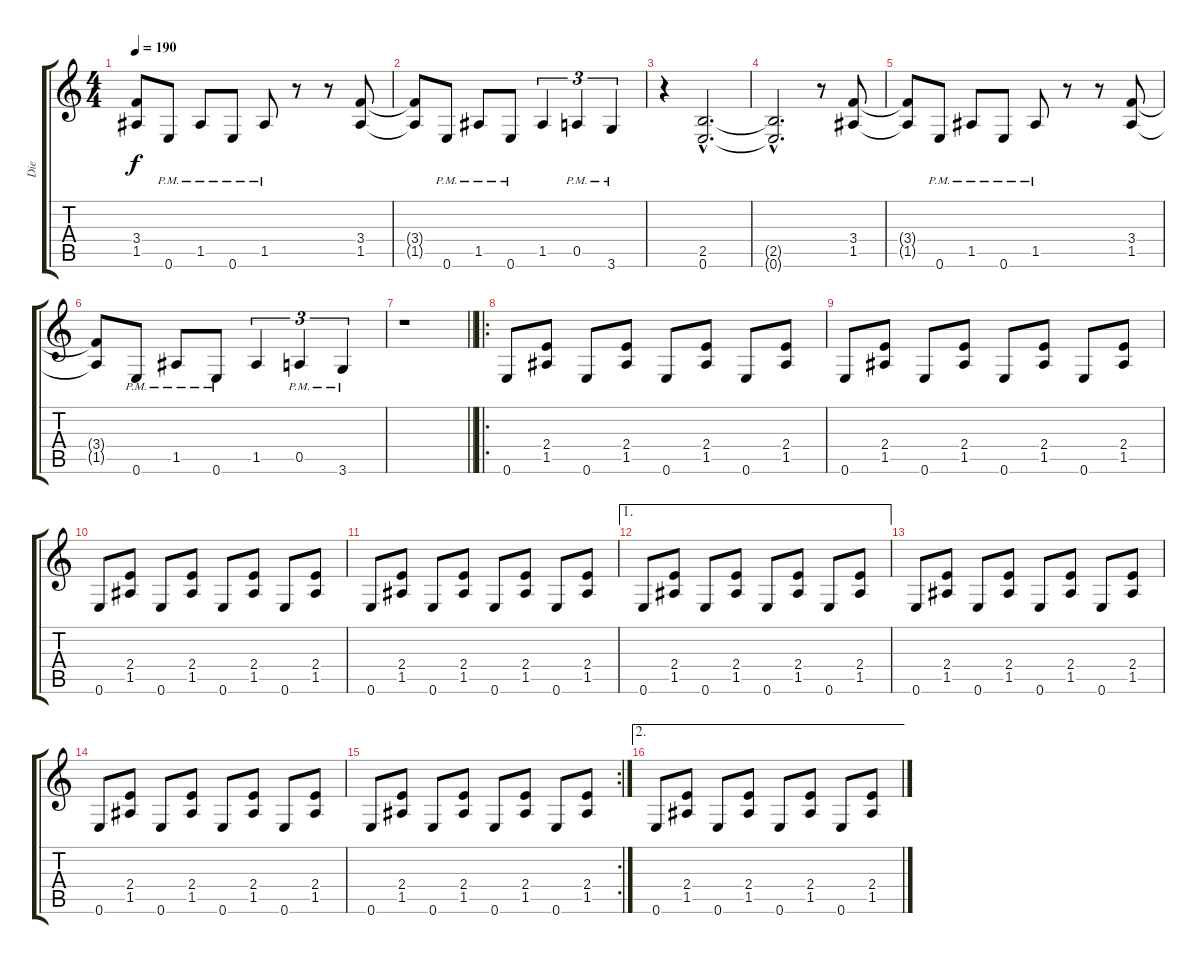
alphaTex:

\track ("Die" "Die") {instrument distortionguitar}
\staff {score tabs}
\tuning (E4 B3 G3 D3 A2 E2) {hide}
\ts (4 4)
\tempo 190
\clef g2
\ks c
(3.4{t} 1.5{t}).8{dy f} 0.6{pm}.8 1.5{pm}.8 0.6{pm}.8 1.5{pm}.8 r.8 r.8 (3.4 1.5).8 |
(3.4{t} 1.5{t}).8 0.6{pm}.8 1.5{pm}.8 0.6{pm}.8 1.5.4{tu (3 2)} 0.5{pm}.4{tu (3 2)} 3.6{pm}.4{tu (3 2)} |
r.4 (2.5{hac} 0.6{hac}).2{d} |
(2.5{hac t} 0.6{hac t}).2{d} r.8 (3.4 1.5).8 |
(3.4{t} 1.5{t}).8 0.6{pm}.8 1.5{pm}.8 0.6{pm}.8 1.5{pm}.8 r.8 r.8 (3.4 1.5).8 |
(3.4{t} 1.5{t}).8 0.6{pm}.8 1.5{pm}.8 0.6{pm}.8 1.5.4{tu (3 2)} 0.5{pm}.4{tu (3 2)} 3.6{pm}.4{tu (3 2)} |
\barLineRight lightlight
r.1 |
\ro
0.6.8 (2.4 1.5).8 0.6.8 (2.4 1.5).8 0.6.8 (2.4 1.5).8 0.6.8 (2.4 1.5).8 |
0.6.8 (2.4 1.5).8 0.6.8 (2.4 1.5).8 0.6.8 (2.4 1.5).8 0.6.8 (2.4 1.5).8 |
0.6.8 (2.4 1.5).8 0.6.8 (2.4 1.5).8 0.6.8 (2.4 1.5).8 0.6.8 (2.4 1.5).8 |
0.6.8 (2.4 1.5).8 0.6.8 (2.4 1.5).8 0.6.8 (2.4 1.5).8 0.6.8 (2.4 1.5).8 |
\ae 1
0.6.8 (2.4 1.5).8 0.6.8 (2.4 1.5).8 0.6.8 (2.4 1.5).8 0.6.8 (2.4 1.5).8 |
0.6.8 (2.4 1.5).8 0.6.8 (2.4 1.5).8 0.6.8 (2.4 1.5).8 0.6.8 (2.4 1.5).8 |
0.6.8 (2.4 1.5).8 0.6.8 (2.4 1.5).8 0.6.8 (2.4 1.5).8 0.6.8 (2.4 1.5).8 |
\rc 2
0.6.8 (2.4 1.5).8 0.6.8 (2.4 1.5).8 0.6.8 (2.4 1.5).8 0.6.8 (2.4 1.5).8 |
\ae 2
0.6.8 (2.4 1.5).8 0.6.8 (2.4 1.5).8 0.6.8 (2.4 1.5).8 0.6.8 (2.4 1.5).8
